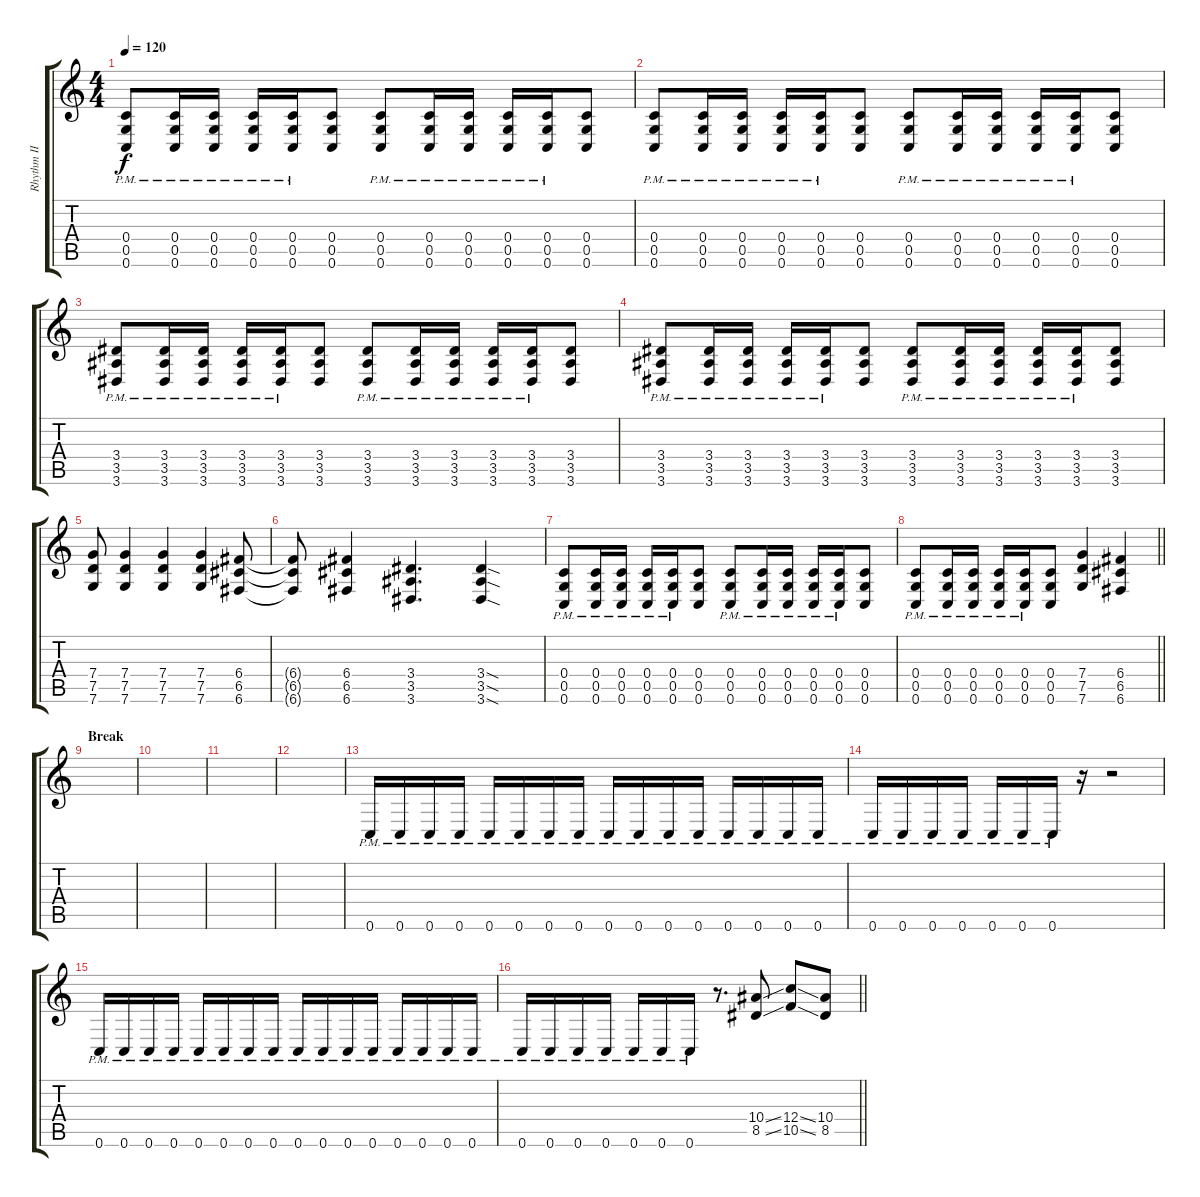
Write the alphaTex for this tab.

\track ("Rhythm II" "Rhythm II") {instrument distortionguitar}
\staff {score tabs}
\tuning (D4 A3 F3 C3 G2 C2) {hide}
\ts (4 4)
\tempo 120
\clef g2
\ks c
(0.4{pm} 0.5{pm} 0.6{pm}).8{dy f} (0.4{pm} 0.5{pm} 0.6{pm}).16 (0.4{pm} 0.5{pm} 0.6{pm}).16 (0.4{pm} 0.5{pm} 0.6{pm}).16 (0.4{pm} 0.5{pm} 0.6{pm}).16 (0.4 0.5 0.6).8 (0.4{pm} 0.5{pm} 0.6{pm}).8 (0.4{pm} 0.5{pm} 0.6{pm}).16 (0.4{pm} 0.5{pm} 0.6{pm}).16 (0.4{pm} 0.5{pm} 0.6{pm}).16 (0.4{pm} 0.5{pm} 0.6{pm}).16 (0.4 0.5 0.6).8 |
(0.4{pm} 0.5{pm} 0.6{pm}).8 (0.4{pm} 0.5{pm} 0.6{pm}).16 (0.4{pm} 0.5{pm} 0.6{pm}).16 (0.4{pm} 0.5{pm} 0.6{pm}).16 (0.4{pm} 0.5{pm} 0.6{pm}).16 (0.4 0.5 0.6).8 (0.4{pm} 0.5{pm} 0.6{pm}).8 (0.4{pm} 0.5{pm} 0.6{pm}).16 (0.4{pm} 0.5{pm} 0.6{pm}).16 (0.4{pm} 0.5{pm} 0.6{pm}).16 (0.4{pm} 0.5{pm} 0.6{pm}).16 (0.4 0.5 0.6).8 |
(3.4{pm} 3.5{pm} 3.6{pm}).8 (3.4{pm} 3.5{pm} 3.6{pm}).16 (3.4{pm} 3.5{pm} 3.6{pm}).16 (3.4{pm} 3.5{pm} 3.6{pm}).16 (3.4{pm} 3.5{pm} 3.6{pm}).16 (3.4 3.5 3.6).8 (3.4{pm} 3.5{pm} 3.6{pm}).8 (3.4{pm} 3.5{pm} 3.6{pm}).16 (3.4{pm} 3.5{pm} 3.6{pm}).16 (3.4{pm} 3.5{pm} 3.6{pm}).16 (3.4{pm} 3.5{pm} 3.6{pm}).16 (3.4 3.5 3.6).8 |
(3.4{pm} 3.5{pm} 3.6{pm}).8 (3.4{pm} 3.5{pm} 3.6{pm}).16 (3.4{pm} 3.5{pm} 3.6{pm}).16 (3.4{pm} 3.5{pm} 3.6{pm}).16 (3.4{pm} 3.5{pm} 3.6{pm}).16 (3.4 3.5 3.6).8 (3.4{pm} 3.5{pm} 3.6{pm}).8 (3.4{pm} 3.5{pm} 3.6{pm}).16 (3.4{pm} 3.5{pm} 3.6{pm}).16 (3.4{pm} 3.5{pm} 3.6{pm}).16 (3.4{pm} 3.5{pm} 3.6{pm}).16 (3.4 3.5 3.6).8 |
(7.4 7.5 7.6).8 (7.4 7.5 7.6).4 (7.4 7.5 7.6).4 (7.4 7.5 7.6).4 (6.4 6.5 6.6).8 |
(6.4{t} 6.5{t} 6.6{t}).8 (6.4 6.5 6.6).4 (3.4 3.5 3.6).4{d} (3.4{sod} 3.5{sod} 3.6{sod}).4 |
(0.4{pm} 0.5{pm} 0.6{pm}).8 (0.4{pm} 0.5{pm} 0.6{pm}).16 (0.4{pm} 0.5{pm} 0.6{pm}).16 (0.4{pm} 0.5{pm} 0.6{pm}).16 (0.4{pm} 0.5{pm} 0.6{pm}).16 (0.4 0.5 0.6).8 (0.4{pm} 0.5{pm} 0.6{pm}).8 (0.4{pm} 0.5{pm} 0.6{pm}).16 (0.4{pm} 0.5{pm} 0.6{pm}).16 (0.4{pm} 0.5{pm} 0.6{pm}).16 (0.4{pm} 0.5{pm} 0.6{pm}).16 (0.4 0.5 0.6).8 |
\barLineRight lightlight
(0.4{pm} 0.5{pm} 0.6{pm}).8 (0.4{pm} 0.5{pm} 0.6{pm}).16 (0.4{pm} 0.5{pm} 0.6{pm}).16 (0.4{pm} 0.5{pm} 0.6{pm}).16 (0.4{pm} 0.5{pm} 0.6{pm}).16 (0.4 0.5 0.6).8 (7.4 7.5 7.6).4 (6.4 6.5 6.6).4 |
\section ("" "Break")
|
|
|
|
0.6{pm}.16 0.6{pm}.16 0.6{pm}.16 0.6{pm}.16 0.6{pm}.16 0.6{pm}.16 0.6{pm}.16 0.6{pm}.16 0.6{pm}.16 0.6{pm}.16 0.6{pm}.16 0.6{pm}.16 0.6{pm}.16 0.6{pm}.16 0.6{pm}.16 0.6{pm}.16 |
0.6{pm}.16 0.6{pm}.16 0.6{pm}.16 0.6{pm}.16 0.6{pm}.16 0.6{pm}.16 0.6{pm}.16 r.16 r.2 |
0.6{pm}.16 0.6{pm}.16 0.6{pm}.16 0.6{pm}.16 0.6{pm}.16 0.6{pm}.16 0.6{pm}.16 0.6{pm}.16 0.6{pm}.16 0.6{pm}.16 0.6{pm}.16 0.6{pm}.16 0.6{pm}.16 0.6{pm}.16 0.6{pm}.16 0.6{pm}.16 |
\barLineRight lightlight
0.6{pm}.16 0.6{pm}.16 0.6{pm}.16 0.6{pm}.16 0.6{pm}.16 0.6{pm}.16 0.6{pm}.16 r.8{d} (10.4{ss} 8.5{ss}).8 (12.4{ss} 10.5{ss}).8 (10.4 8.5).8
